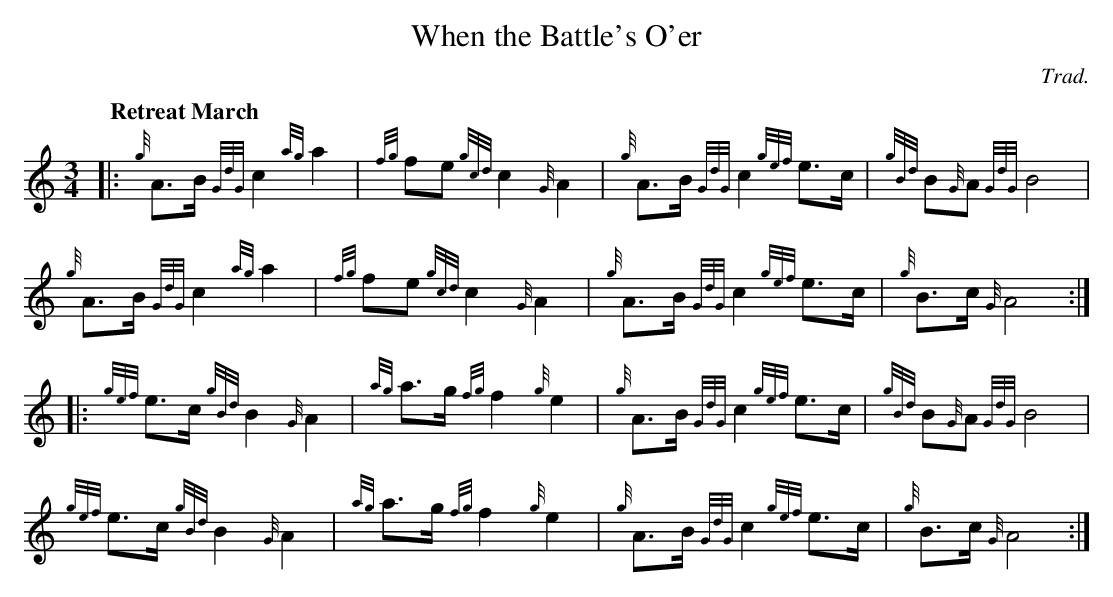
X:1
T:When the Battle's O'er
C:Trad.
M:3/4
L:1/8
Q:"Retreat March"
K:HP
|:{g}A>B {GdG}c2 {ag}a2|{fg}fe {gcd}c2 {G}A2|\
{g}A>B{GdG}c2 {gef}e>c|{gBd}B{G}A{GdG}B4|$
{g}A>B{GdG}c2{ag}a2|{fg}fe{gcd}c2{G}A2|\
{g}A>B{GdG}c2 {gef}e>c|{g}B>c{G}A4:|$
|:{gef}e>c {gBd}B2{G}A2|{ag}a>g {fg}f2{g}e2|\
{g}A>B{GdG}c2{gef}e>c|{gBd}B{G}A{GdG}B4|$
{gef}e>c{gBd}B2{G}A2|{ag}a>g {fg}f2{g}e2|\
{g}A>B{GdG}c2 {gef}e>c|{g}B>c{G}A4:|
